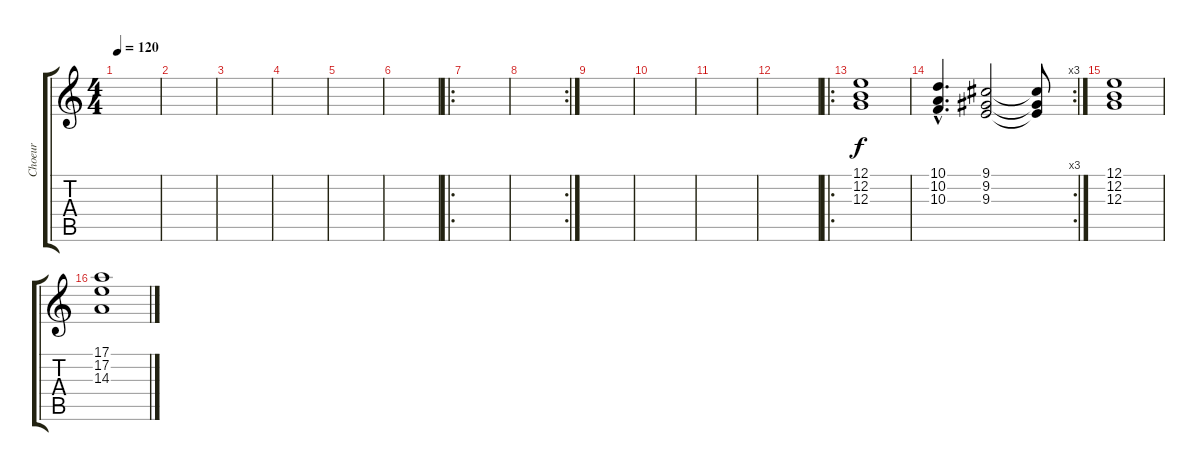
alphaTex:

\track ("Choeur" "Choeur") {instrument stringensemble2}
\staff {score tabs}
\tuning (E4 B3 G3 D3 A2 D2) {hide}
\ts (4 4)
\tempo 120
\clef g2
\ks c
|
|
|
|
|
|
\ro
|
\rc 2
|
|
|
|
|
\ro
(12.1 12.2 12.3).1 |
\rc 3
(10.1{hac} 10.2{hac} 10.3{hac}).4{d} (9.1 9.2 9.3).2 (9.1{t} 9.2{t} 9.3{t}).8 |
(12.1 12.2 12.3).1 |
(17.1 17.2 14.3).1
